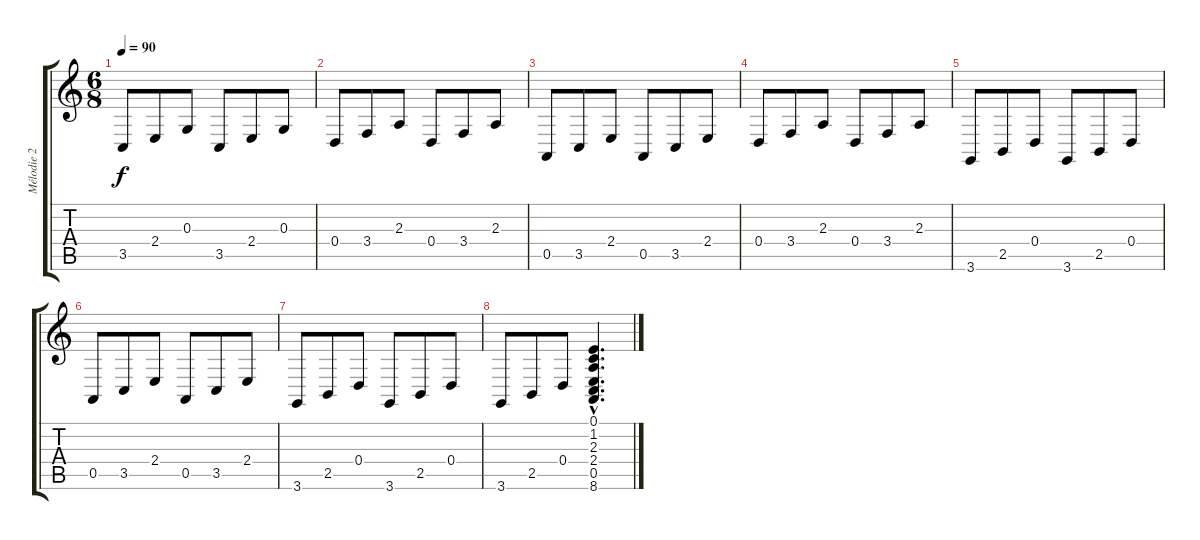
\track ("Mélodie 2" "Mélodie 2") {instrument electricgrandpiano}
\staff {score tabs}
\tuning (E4 B3 G3 D3 A2 E2) {hide}
\ts (6 8)
\tempo 90
\clef g2
\ks c
3.5.8{dy f} 2.4.8 0.3.8 3.5.8 2.4.8 0.3.8 |
0.4.8 3.4.8 2.3.8 0.4.8 3.4.8 2.3.8 |
0.5.8 3.5.8 2.4.8 0.5.8 3.5.8 2.4.8 |
0.4.8 3.4.8 2.3.8 0.4.8 3.4.8 2.3.8 |
3.6.8 2.5.8 0.4.8 3.6.8 2.5.8 0.4.8 |
0.5.8 3.5.8 2.4.8 0.5.8 3.5.8 2.4.8 |
3.6.8 2.5.8 0.4.8 3.6.8 2.5.8 0.4.8 |
3.6.8 2.5.8 0.4.8 (0.1{hac} 1.2{hac} 2.3{hac} 2.4{hac} 0.5{hac} 8.6{hac}).4{d}
